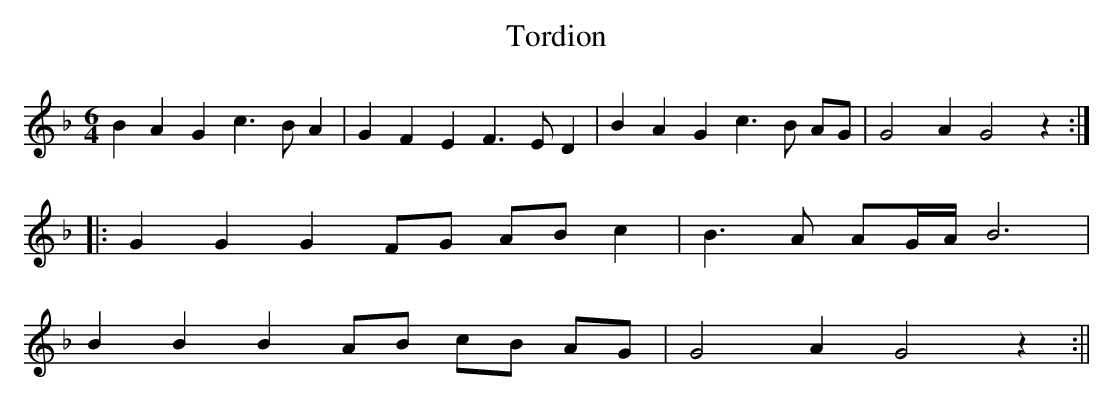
X:1
T:Tordion
M:6/4
L:1/4
K:GDor
BAG c>BA | GFE F>ED | BAG c>B A/G/ | G2A G2z ::
GGG F/G/ A/B/ c | B>A A/G/4A/4 B3 |
BBB A/B/ c/B/ A/G/ | G2A G2z :||
